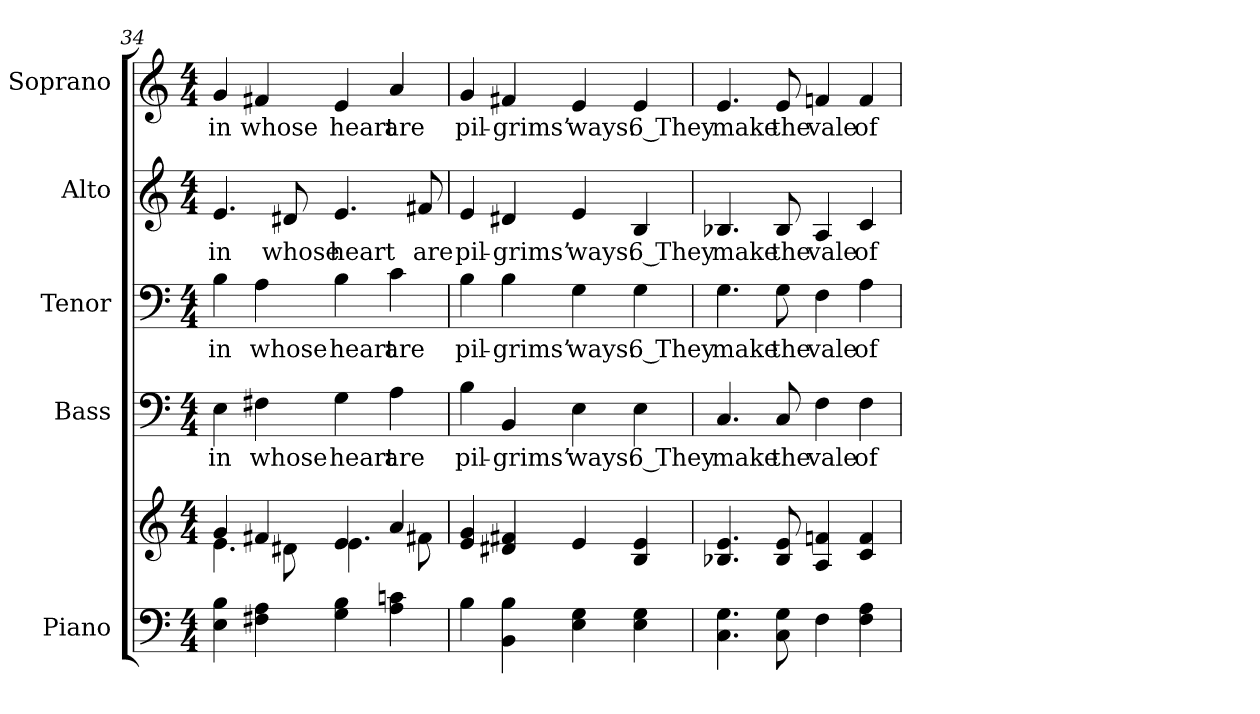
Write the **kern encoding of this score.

**kern	**kern	**kern	**text	**kern	**text	**kern	**text	**kern	**text
*part5	*part5	*part4	*part4	*part3	*part3	*part2	*part2	*part1	*part1
*staff6	*staff5	*staff4	*staff4	*staff3	*staff3	*staff2	*staff2	*staff1	*staff1
*I"Piano	*	*I"Bass	*	*I"Tenor	*	*I"Alto	*	*I"Soprano	*
*I'Pno.	*	*I'B.	*	*I'T.	*	*I'A.	*	*I'S.	*
*clefF4	*clefG2	*clefF4	*	*clefF4	*	*clefG2	*	*clefG2	*
*k[]	*k[]	*k[]	*	*k[]	*	*k[]	*	*k[]	*
*C:	*C:	*C:	*	*C:	*	*C:	*	*C:	*
*M4/4	*M4/4	*M4/4	*	*M4/4	*	*M4/4	*	*M4/4	*
=34	=34	=34	=34	=34	=34	=34	=34	=34	=34
*	*^	*	*	*	*	*	*	*	*
!	!	!	!	!LO:LY:b:color=#000000	!	!	!	!	!	!
!	!	!	!	!	!	!LO:LY:b:color=#000000	!	!	!	!
!	!	!	!	!	!	!	!	!LO:LY:b:color=#000000	!	!
!	!	!	!	!	!	!	!	!	!	!LO:LY:b:color=#000000
4Ei\ 4Bi	4gi/	4.ei\	4Ei\	in	4Bi\	in	4.ei/	in	4gi/	in
!	!	!	!	!LO:LY:b:color=#000000	!	!	!	!	!	!
!	!	!	!	!	!	!LO:LY:b:color=#000000	!	!	!	!
!	!	!	!	!	!	!	!	!	!	!LO:LY:b:color=#000000
4F#Xi\ 4Ai	4f#Xi/	.	4F#Xi\	whose	4Ai\	whose	.	.	4f#Xi/	whose
!	!	!	!	!	!	!	!	!LO:LY:b:color=#000000	!	!
.	.	8d#Xi\	.	.	.	.	8d#Xi/	whose	.	.
!	!	!	!	!LO:LY:b:color=#000000	!	!	!	!	!	!
!	!	!	!	!	!	!LO:LY:b:color=#000000	!	!	!	!
!	!	!	!	!	!	!	!	!LO:LY:b:color=#000000	!	!
!	!	!	!	!	!	!	!	!	!	!LO:LY:b:color=#000000
4Gi\ 4Bi	4ei/	4.ei\	4Gi\	heart	4Bi\	heart	4.ei/	heart	4ei/	heart
!	!	!	!	!LO:LY:b:color=#000000	!	!	!	!	!	!
!	!	!	!	!	!	!LO:LY:b:color=#000000	!	!	!	!
!	!	!	!	!	!	!	!	!	!	!LO:LY:b:color=#000000
4Ai\ 4cni	4ai/	.	4Ai\	are	4ci\	are	.	.	4ai/	are
!	!	!	!	!	!	!	!	!LO:LY:b:color=#000000	!	!
.	.	8f#Xi\	.	.	.	.	8f#Xi/	are	.	.
*	*v	*v	*	*	*	*	*	*	*	*
=35	=35	=35	=35	=35	=35	=35	=35	=35	=35
*	*^	*	*	*	*	*	*	*	*
!	!	!	!	!LO:LY:b:color=#000000	!	!	!	!	!	!
*	*v	*v	*	*	*	*	*	*	*	*
*	*^	*	*	*	*	*	*	*	*
!	!	!	!	!	!	!LO:LY:b:color=#000000	!	!	!	!
*	*v	*v	*	*	*	*	*	*	*	*
*	*^	*	*	*	*	*	*	*	*
!	!	!	!	!	!	!	!	!LO:LY:b:color=#000000	!	!
*	*v	*v	*	*	*	*	*	*	*	*
*	*^	*	*	*	*	*	*	*	*
!	!	!	!	!	!	!	!	!	!	!LO:LY:b:color=#000000
*	*v	*v	*	*	*	*	*	*	*	*
4Bi\	4ei/ 4gi	4Bi\	pil-	4Bi\	pil-	4ei/	pil-	4gi/	pil-
!	!	!	!LO:LY:b:color=#000000	!	!	!	!	!	!
!	!	!	!	!	!LO:LY:b:color=#000000	!	!	!	!
!	!	!	!	!	!	!	!LO:LY:b:color=#000000	!	!
!	!	!	!	!	!	!	!	!	!LO:LY:b:color=#000000
4BBi\ 4Bi	4d#Xi/ 4f#Xi	4BBi/	-grims’	4Bi\	-grims’	4d#Xi/	-grims’	4f#Xi/	-grims’
!	!	!	!LO:LY:b:color=#000000	!	!	!	!	!	!
!	!	!	!	!	!LO:LY:b:color=#000000	!	!	!	!
!	!	!	!	!	!	!	!LO:LY:b:color=#000000	!	!
!	!	!	!	!	!	!	!	!	!LO:LY:b:color=#000000
4Ei\ 4Gi	4ei/	4Ei\	ways.	4Gi\	ways.	4ei/	ways.	4ei/	ways.
!	!	!	!LO:LY:b:color=#000000	!	!	!	!	!	!
!	!	!	!	!	!LO:LY:b:color=#000000	!	!	!	!
!	!	!	!	!	!	!	!LO:LY:b:color=#000000	!	!
!	!	!	!	!	!	!	!	!	!LO:LY:b:color=#000000
4Ei\ 4Gi	4Bi/ 4ei	4Ei\	6 They	4Gi\	6 They	4Bi/	6 They	4ei/	6 They
!!LO:PB:g=z
=36	=36	=36	=36	=36	=36	=36	=36	=36	=36
!	!	!	!LO:LY:b:color=#000000	!	!	!	!	!	!
!	!	!	!	!	!LO:LY:b:color=#000000	!	!	!	!
!	!	!	!	!	!	!	!LO:LY:b:color=#000000	!	!
!	!	!	!	!	!	!	!	!	!LO:LY:b:color=#000000
4.Ci\ 4.Gi	4.B-Xi/ 4.ei	4.Ci/	make	4.Gi\	make	4.B-Xi/	make	4.ei/	make
!	!	!	!LO:LY:b:color=#000000	!	!	!	!	!	!
!	!	!	!	!	!LO:LY:b:color=#000000	!	!	!	!
!	!	!	!	!	!	!	!LO:LY:b:color=#000000	!	!
!	!	!	!	!	!	!	!	!	!LO:LY:b:color=#000000
8Ci\ 8Gi	8B-i/ 8ei	8Ci/	the	8Gi\	the	8B-i/	the	8ei/	the
!	!	!	!LO:LY:b:color=#000000	!	!	!	!	!	!
!	!	!	!	!	!LO:LY:b:color=#000000	!	!	!	!
!	!	!	!	!	!	!	!LO:LY:b:color=#000000	!	!
!	!	!	!	!	!	!	!	!	!LO:LY:b:color=#000000
4Fi\	4Ai/ 4fni	4Fi\	vale	4Fi\	vale	4Ai/	vale	4fni/	vale
!	!	!	!LO:LY:b:color=#000000	!	!	!	!	!	!
!	!	!	!	!	!LO:LY:b:color=#000000	!	!	!	!
!	!	!	!	!	!	!	!LO:LY:b:color=#000000	!	!
!	!	!	!	!	!	!	!	!	!LO:LY:b:color=#000000
4Fi\ 4Ai	4ci/ 4fi	4Fi\	of	4Ai\	of	4ci/	of	4fi/	of
=	=	=	=	=	=	=	=	=	=
*-	*-	*-	*-	*-	*-	*-	*-	*-	*-
